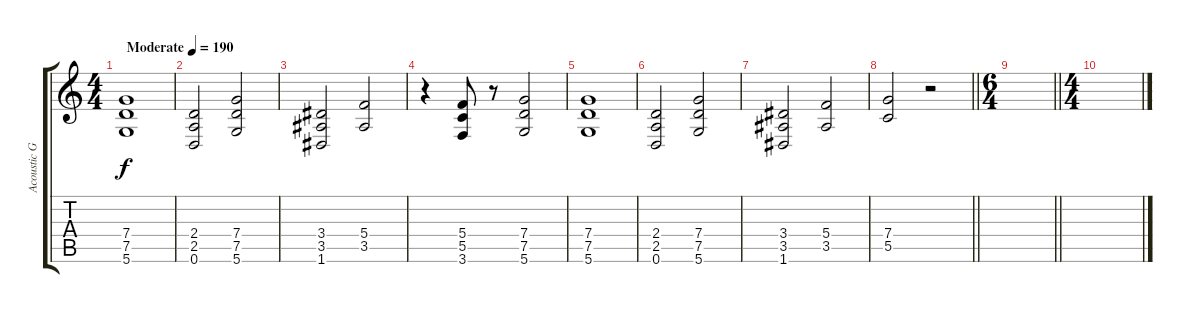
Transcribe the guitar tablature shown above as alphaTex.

\track ("Acoustic Guitar" "Acoustic G") {instrument acousticguitarsteel}
\staff {score tabs}
\tuning (D4 A3 F3 C3 G2 D2) {hide}
\ts (4 4)
\tempo (190 "Moderate")
\clef g2
\ks c
(7.4 7.5 5.6).1{dy f instrument acousticguitarsteel} |
(2.4 2.5 0.6).2 (7.4 7.5 5.6).2 |
(3.4 3.5 1.6).2 (5.4 3.5).2 |
r.4 (5.4 5.5 3.6).8 r.8 (7.4 7.5 5.6).2 |
(7.4 7.5 5.6).1 |
(2.4 2.5 0.6).2 (7.4 7.5 5.6).2 |
(3.4 3.5 1.6).2 (5.4 3.5).2 |
\barLineRight lightlight
(7.4 5.5).2 r.2 |
\ts (6 4)
\barLineRight lightlight
|
\ts (4 4)
\section ("" "")
